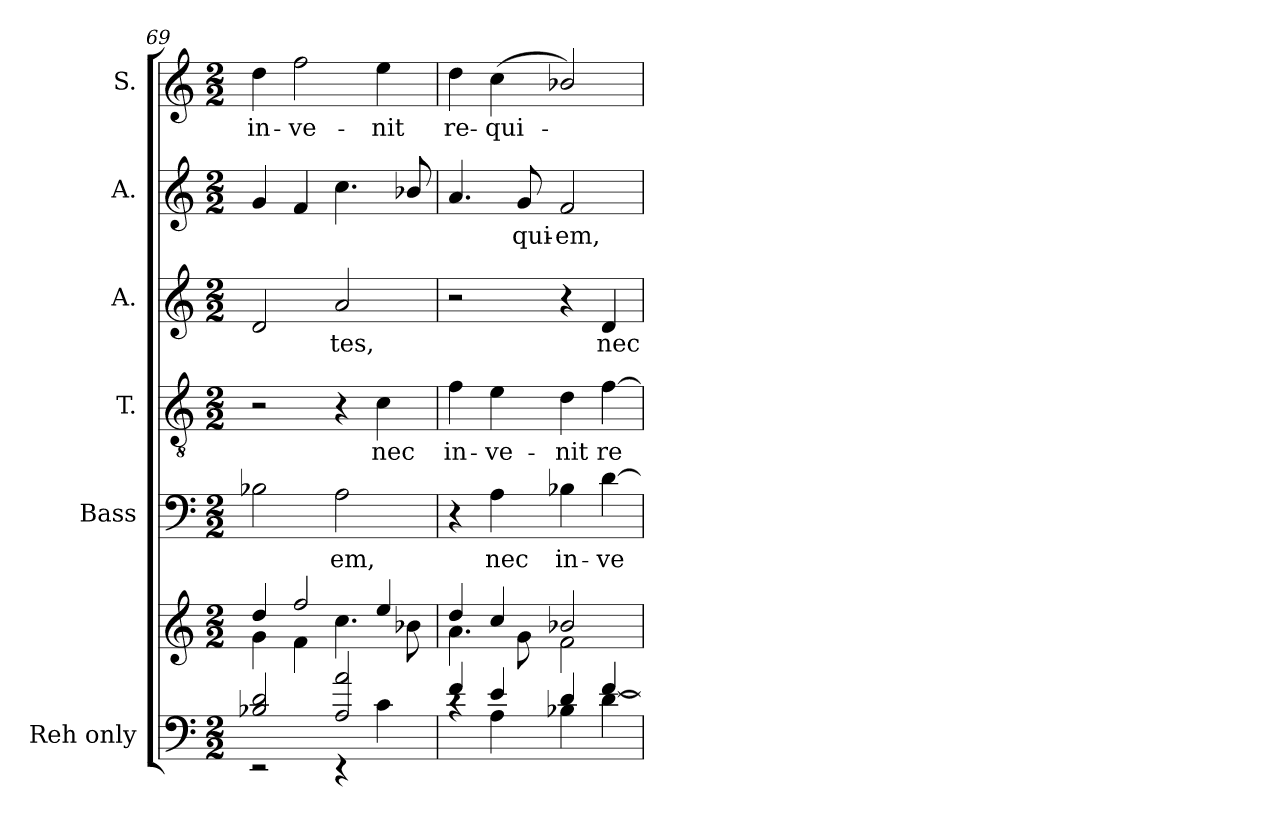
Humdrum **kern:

**kern	**kern	**kern	**text	**kern	**text	**kern	**text	**kern	**text	**kern	**text
*part6	*part6	*part5	*part5	*part4	*part4	*part3	*part3	*part2	*part2	*part1	*part1
*staff7	*staff6	*staff5	*staff5	*staff4	*staff4	*staff3	*staff3	*staff2	*staff2	*staff1	*staff1
*I"Reh only	*	*I"Bass	*	*I"T.	*	*I"A.	*	*I"A.	*	*I"S.	*
*	*	*I'B.	*	*	*	*	*	*	*	*	*
*clefF4	*clefG2	*clefF4	*	*clefGv2	*	*clefG2	*	*clefG2	*	*clefG2	*
*	*	*	*	*	*	*ITrd7c12	*	*ITrd7c12	*	*	*
*k[]	*k[]	*k[]	*	*k[]	*	*k[]	*	*k[]	*	*k[]	*
*C:	*C:	*C:	*	*C:	*	*C:	*	*C:	*	*C:	*
*M2/2	*M2/2	*M2/2	*	*M2/2	*	*M2/2	*	*M2/2	*	*M2/2	*
=69	=69	=69	=69	=69	=69	=69	=69	=69	=69	=69	=69
*^	*^	*	*	*	*	*	*	*	*	*	*
!	!	!	!	!	!	!	!	!	!	!	!	!	!LO:LY:b
2B-X/ 2d/	2rEE	4dd/	4g\	2B-X\	.	2r	.	2D/	.	4G/	.	4dd\	in-
!	!	!	!	!	!	!	!	!	!	!	!	!	!LO:LY:b
.	.	2ff/	4f\	.	.	.	.	.	.	4F/	.	2ff\	-ve-
!	!	!	!	!	!LO:LY:b	!	!	!	!LO:LY:b	!	!	!	!
2A/ 2a/	4rEE	.	4.cc\	2A\	-em,	4r	.	2A/	-tes,	4.c\	.	.	.
!	!	!	!	!	!	!	!LO:LY:b	!	!	!	!	!	!LO:LY:b
.	4c\	4ee/	.	.	.	4c\	nec	.	.	.	.	4ee\	-nit
.	.	.	8b-X\	.	.	.	.	.	.	8B-X/	.	.	.
=70	=70	=70	=70	=70	=70	=70	=70	=70	=70	=70	=70	=70	=70
!	!	!	!	!	!	!	!LO:LY:b	!	!	!	!	!	!LO:LY:b
4rc	4f/	4dd/	4.a\	4r	.	4f\	in-	2r	.	4.A/	.	4dd\	re-
!	!	!	!	!	!LO:LY:b	!	!LO:LY:b	!	!	!	!	!	!LO:LY:b
4A\	4e/	4cc/	.	4A\	nec	4e\	-ve-	.	.	.	.	(>4cc\	-qui-
!	!	!	!	!	!	!	!	!	!	!	!LO:LY:b	!	!
.	.	.	8g\	.	.	.	.	.	.	8G/	-qui-	.	.
!	!	!	!	!	!LO:LY:b	!	!LO:LY:b	!	!	!	!LO:LY:b	!	!
4B-X\	4d/	2b-X/	2f\	4B-X\	in-	4d\	-nit	4r	.	2F/	-em,	2b-X/)	.
!	!	!	!	!	!LO:LY:b	!	!LO:LY:b	!	!LO:LY:b	!	!	!	!
[>4d\	[<4f/	.	.	[>4d\	-ve-	[<4f\	re-	4D/	nec	.	.	.	.
*v	*v	*	*	*	*	*	*	*	*	*	*	*	*
*	*v	*v	*	*	*	*	*	*	*	*	*	*
=	=	=	=	=	=	=	=	=	=	=	=
*-	*-	*-	*-	*-	*-	*-	*-	*-	*-	*-	*-
